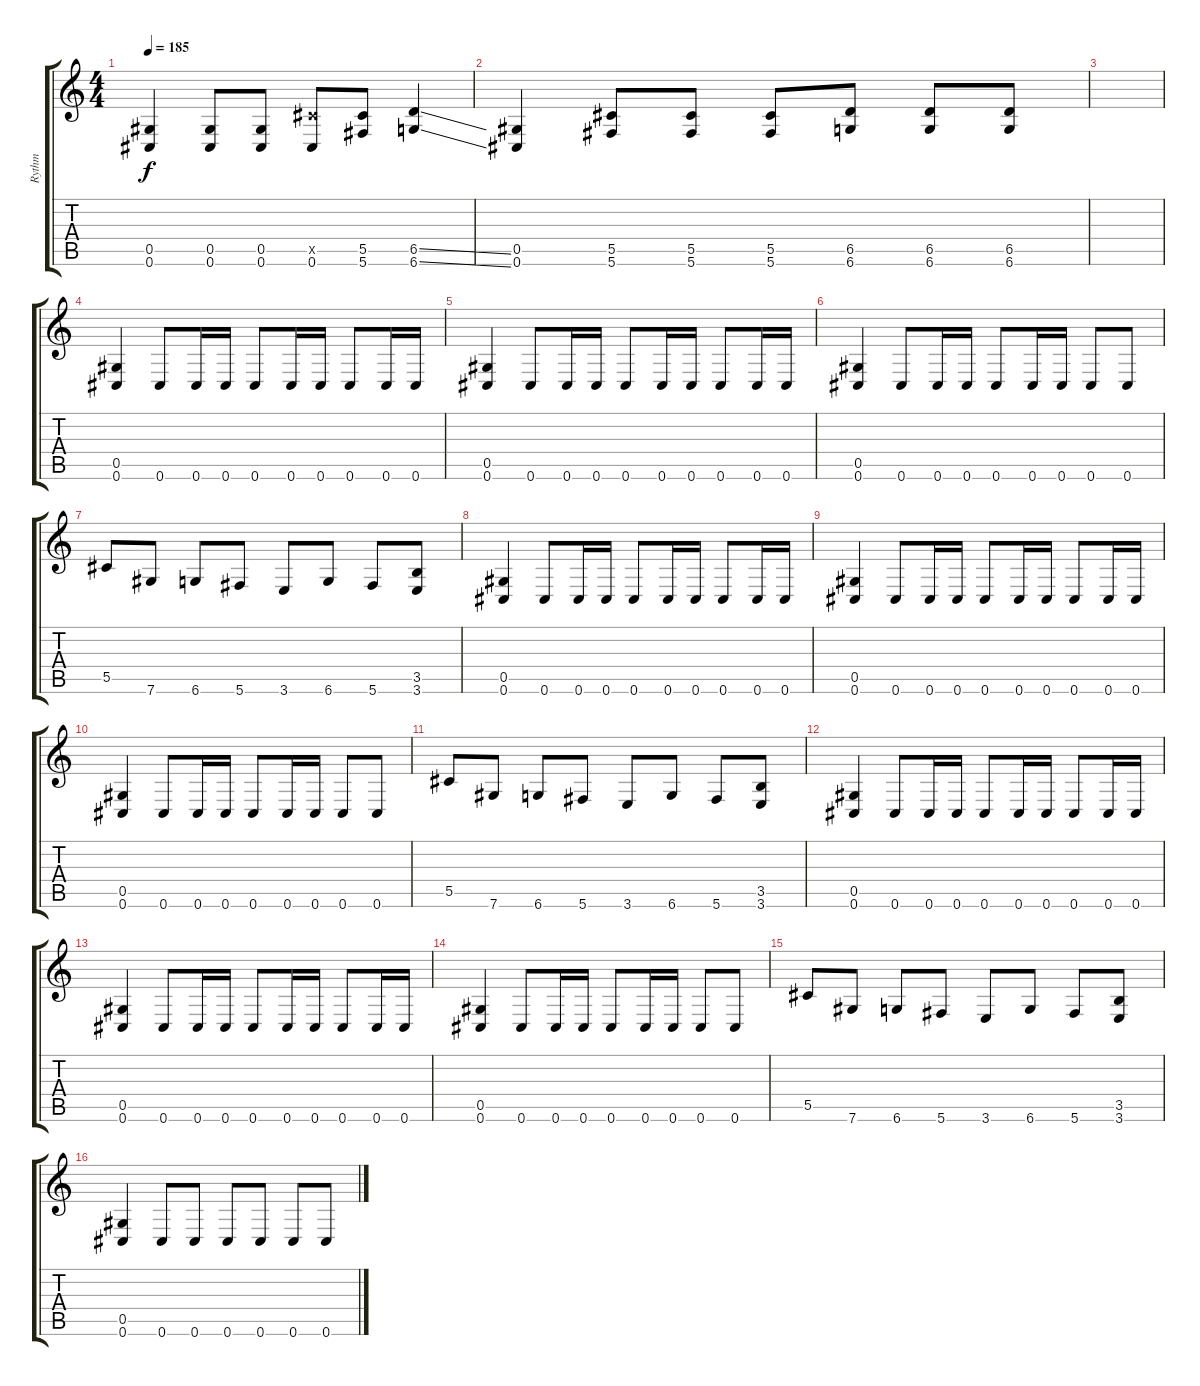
\track ("Rythm" "Rythm") {instrument distortionguitar}
\staff {score tabs}
\tuning (Eb4 Bb3 Gb3 Db3 Ab2 Db2) {hide}
\ts (4 4)
\tempo 185
\clef g2
\ks c
(0.5 0.6).4{dy f} (0.5 0.6).8 (0.5 0.6).8 (5.5{x} 0.6).8 (5.5 5.6).8 (6.5{ss} 6.6{ss}).4 |
(0.5 0.6).4 (5.5 5.6).8 (5.5 5.6).8 (5.5 5.6).8 (6.5 6.6).8 (6.5 6.6).8 (6.5 6.6).8 |
|
(0.5 0.6).4 0.6.8 0.6.16 0.6.16 0.6.8 0.6.16 0.6.16 0.6.8 0.6.16 0.6.16 |
(0.5 0.6).4 0.6.8 0.6.16 0.6.16 0.6.8 0.6.16 0.6.16 0.6.8 0.6.16 0.6.16 |
(0.5 0.6).4 0.6.8 0.6.16 0.6.16 0.6.8 0.6.16 0.6.16 0.6.8 0.6.8 |
5.5.8 7.6.8 6.6.8 5.6.8 3.6.8 6.6.8 5.6.8 (3.5 3.6).8 |
(0.5 0.6).4 0.6.8 0.6.16 0.6.16 0.6.8 0.6.16 0.6.16 0.6.8 0.6.16 0.6.16 |
(0.5 0.6).4 0.6.8 0.6.16 0.6.16 0.6.8 0.6.16 0.6.16 0.6.8 0.6.16 0.6.16 |
(0.5 0.6).4 0.6.8 0.6.16 0.6.16 0.6.8 0.6.16 0.6.16 0.6.8 0.6.8 |
5.5.8 7.6.8 6.6.8 5.6.8 3.6.8 6.6.8 5.6.8 (3.5 3.6).8 |
(0.5 0.6).4 0.6.8 0.6.16 0.6.16 0.6.8 0.6.16 0.6.16 0.6.8 0.6.16 0.6.16 |
(0.5 0.6).4 0.6.8 0.6.16 0.6.16 0.6.8 0.6.16 0.6.16 0.6.8 0.6.16 0.6.16 |
(0.5 0.6).4 0.6.8 0.6.16 0.6.16 0.6.8 0.6.16 0.6.16 0.6.8 0.6.8 |
5.5.8 7.6.8 6.6.8 5.6.8 3.6.8 6.6.8 5.6.8 (3.5 3.6).8 |
(0.5 0.6).4 0.6.8 0.6.8 0.6.8 0.6.8 0.6.8 0.6.8
